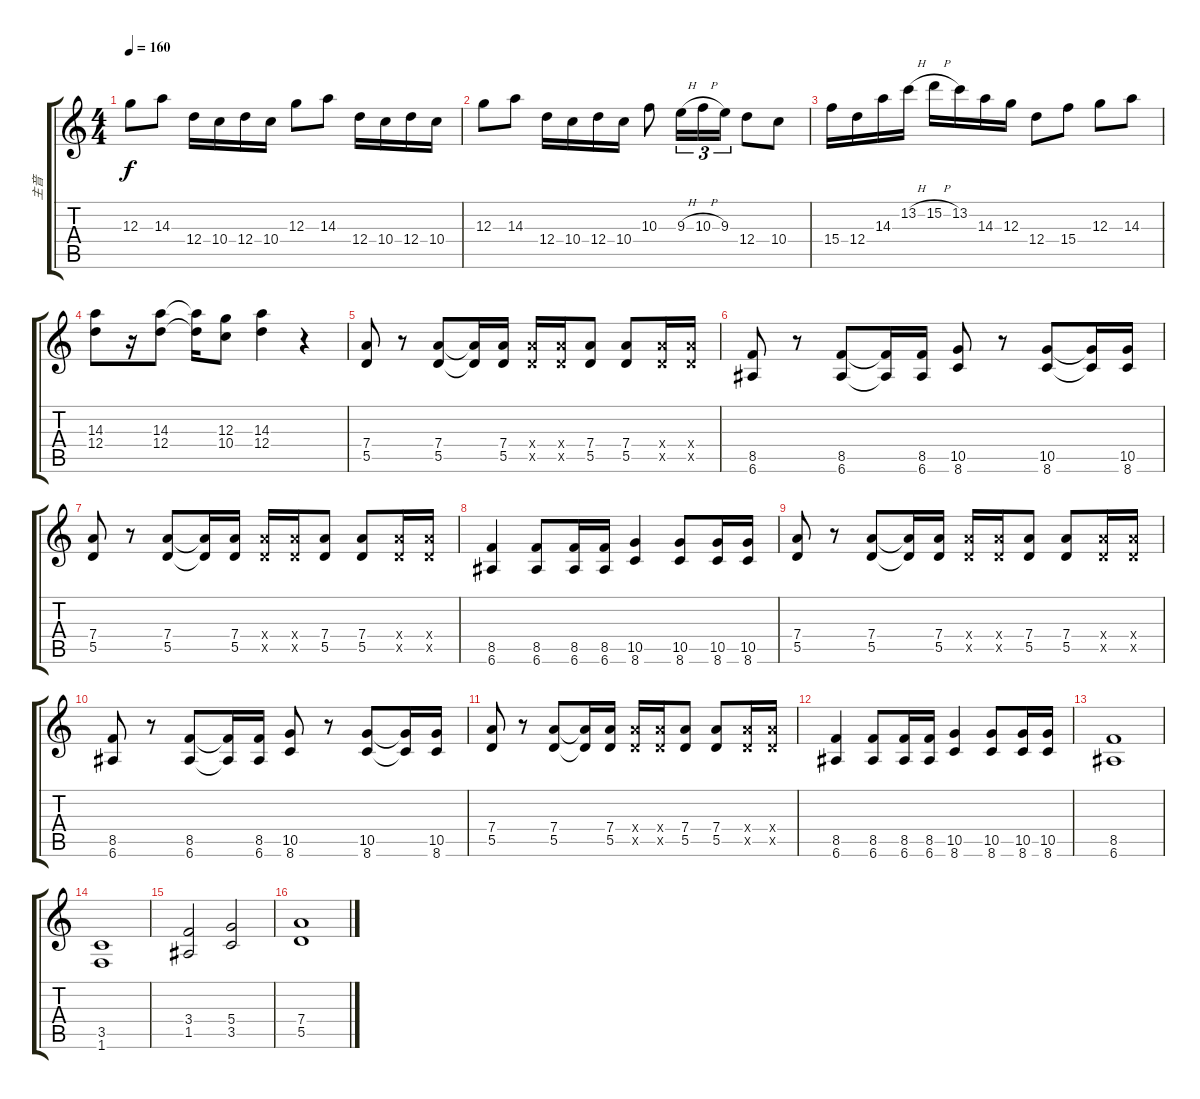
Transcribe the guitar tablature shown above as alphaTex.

\track ("主音" "主音") {instrument overdrivenguitar}
\staff {score tabs}
\tuning (E4 B3 G3 D3 A2 E2) {hide}
\ts (4 4)
\tempo 160
\clef g2
\ks c
12.3.8{dy f} 14.3.8 12.4.16 10.4.16 12.4.16 10.4.16 12.3.8 14.3.8 12.4.16 10.4.16 12.4.16 10.4.16 |
12.3.8 14.3.8 12.4.16 10.4.16 12.4.16 10.4.16 10.3.8 9.3{h}.16{tu (3 2)} 10.3{h}.16{tu (3 2)} 9.3.16{tu (3 2)} 12.4.8 10.4.8 |
15.4.16 12.4.16 14.3.16 13.2{h}.16 15.2{h}.16 13.2.16 14.3.16 12.3.16 12.4.8 15.4.8 12.3.8 14.3.8 |
(14.3 12.4).8 r.16 (14.3 12.4).8 (14.3{t} 12.4{t}).16 (12.3 10.4).8 (14.3 12.4).4 r.4 |
(7.4 5.5).8{instrument distortionguitar} r.8 (7.4 5.5).8 (7.4{t} 5.5{t}).16 (7.4 5.5).16 (7.4{x} 5.5{x}).16 (7.4{x} 5.5{x}).16 (7.4 5.5).8 (7.4 5.5).8 (7.4{x} 5.5{x}).16 (7.4{x} 5.5{x}).16 |
(8.5 6.6).8 r.8 (8.5 6.6).8 (8.5{t} 6.6{t}).16 (8.5 6.6).16 (10.5 8.6).8 r.8 (10.5 8.6).8 (10.5{t} 8.6{t}).16 (10.5 8.6).16 |
(7.4 5.5).8 r.8 (7.4 5.5).8 (7.4{t} 5.5{t}).16 (7.4 5.5).16 (7.4{x} 5.5{x}).16 (7.4{x} 5.5{x}).16 (7.4 5.5).8 (7.4 5.5).8 (7.4{x} 5.5{x}).16 (7.4{x} 5.5{x}).16 |
(8.5 6.6).4 (8.5 6.6).8 (8.5 6.6).16 (8.5 6.6).16 (10.5 8.6).4 (10.5 8.6).8 (10.5 8.6).16 (10.5 8.6).16 |
(7.4 5.5).8 r.8 (7.4 5.5).8 (7.4{t} 5.5{t}).16 (7.4 5.5).16 (7.4{x} 5.5{x}).16 (7.4{x} 5.5{x}).16 (7.4 5.5).8 (7.4 5.5).8 (7.4{x} 5.5{x}).16 (7.4{x} 5.5{x}).16 |
(8.5 6.6).8 r.8 (8.5 6.6).8 (8.5{t} 6.6{t}).16 (8.5 6.6).16 (10.5 8.6).8 r.8 (10.5 8.6).8 (10.5{t} 8.6{t}).16 (10.5 8.6).16 |
(7.4 5.5).8 r.8 (7.4 5.5).8 (7.4{t} 5.5{t}).16 (7.4 5.5).16 (7.4{x} 5.5{x}).16 (7.4{x} 5.5{x}).16 (7.4 5.5).8 (7.4 5.5).8 (7.4{x} 5.5{x}).16 (7.4{x} 5.5{x}).16 |
(8.5 6.6).4 (8.5 6.6).8 (8.5 6.6).16 (8.5 6.6).16 (10.5 8.6).4 (10.5 8.6).8 (10.5 8.6).16 (10.5 8.6).16 |
(8.5 6.6).1 |
(3.5 1.6).1 |
(3.4 1.5).2 (5.4 3.5).2 |
(7.4 5.5).1
